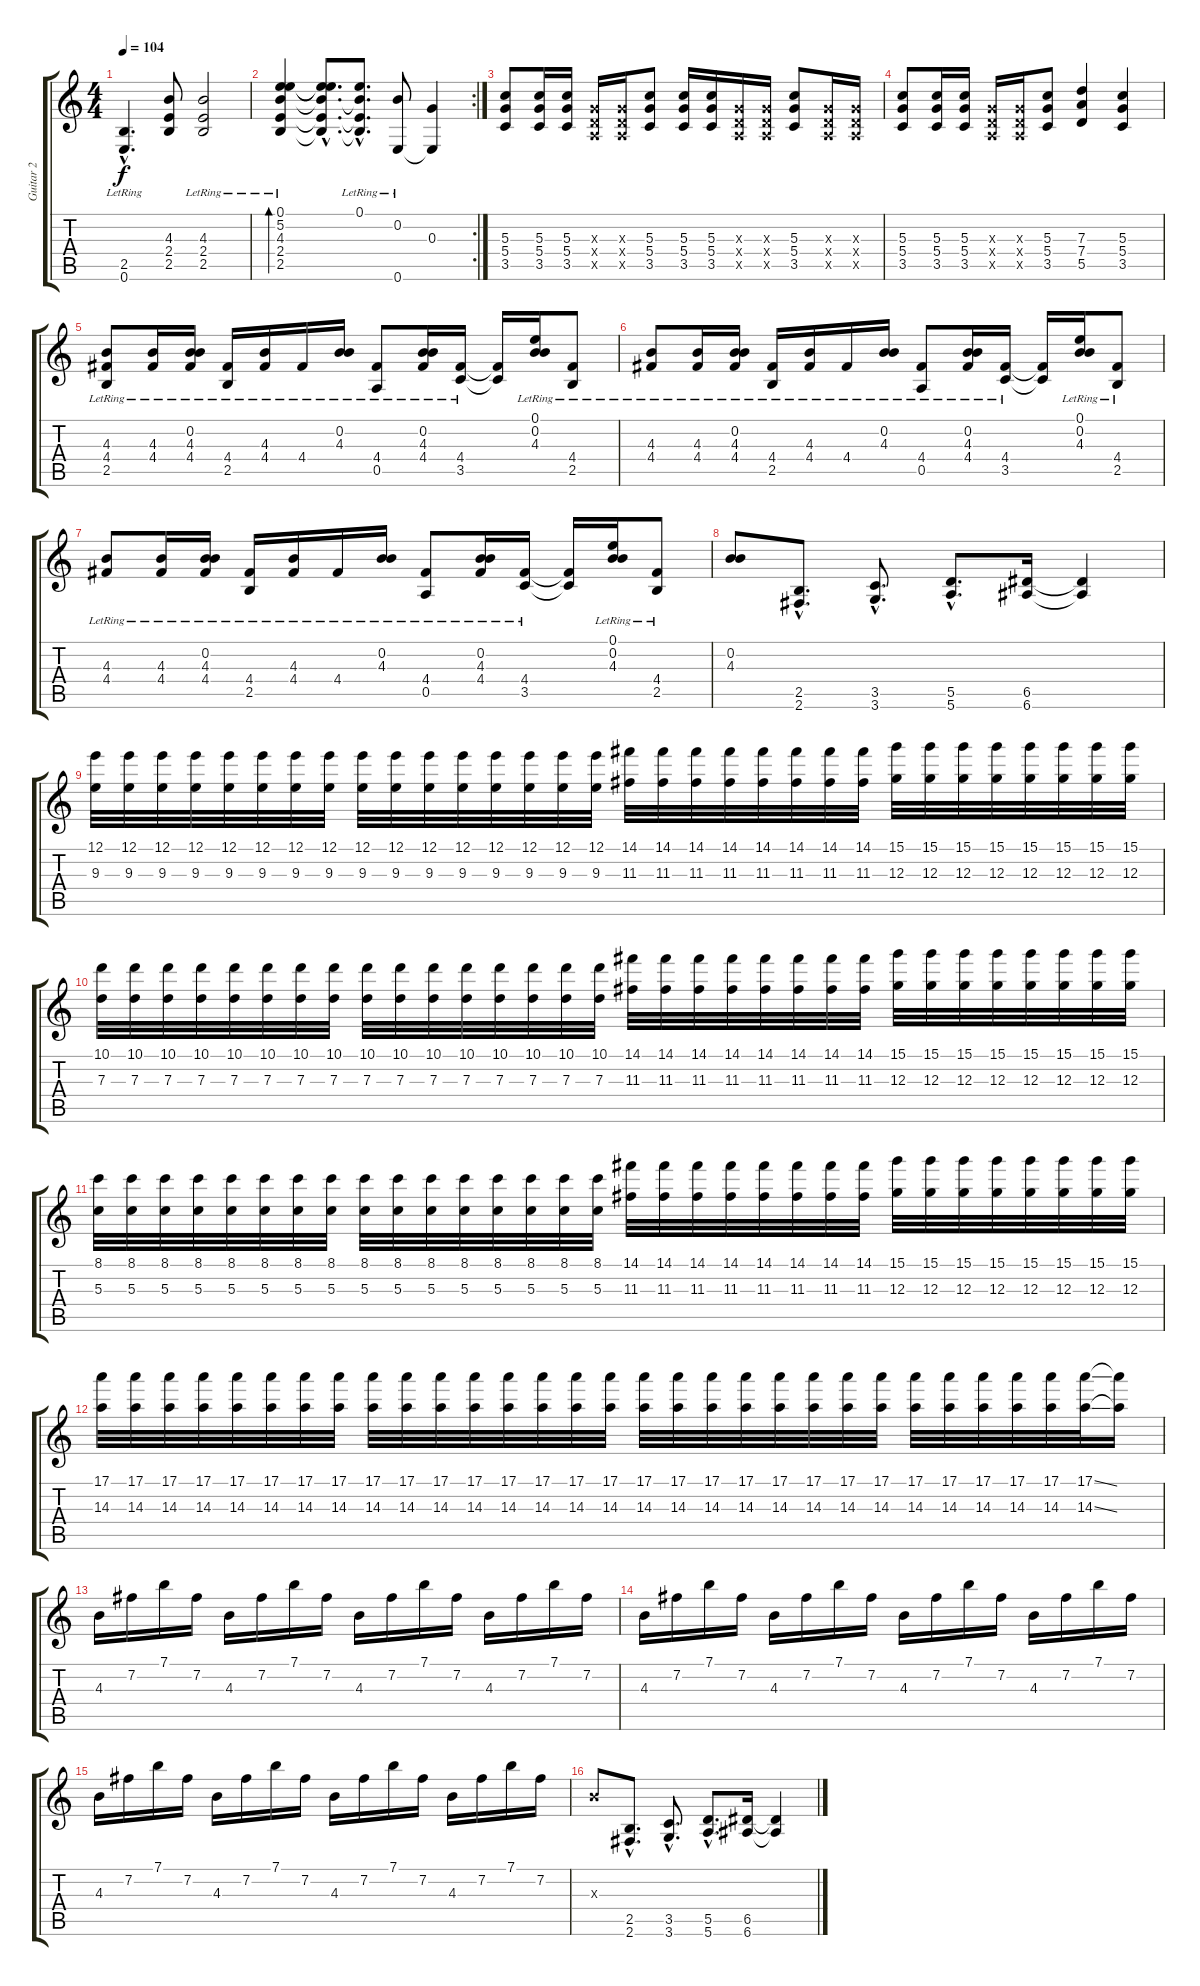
\track ("Guitar 2" "Guitar 2") {instrument acousticguitarsteel}
\staff {score tabs}
\tuning (E4 B3 G3 D3 A2 E2) {hide}
\ts (4 4)
\tempo 104
\clef g2
\ks c
(2.5{hac lr} 0.6{hac lr}).4{d dy f} (4.3 2.4 2.5).8 (4.3{lr} 2.4{lr} 2.5{lr}).2 |
\rc 2
(0.1{lr} 5.2{lr} 4.3{lr} 2.4{lr} 2.5{lr}).4{bd 120} (0.1{hac t} 5.2{hac t} 4.3{hac t} 2.4{hac t} 2.5{hac t}).8{d} (0.1{hac lr} 4.3{hac t} 2.4{hac t} 2.5{hac t}).8{d} (0.2{lr} 0.6).8 (0.3 0.6{t}).4 |
(5.3 5.4 3.5).8 (5.3 5.4 3.5).16 (5.3 5.4 3.5).16 (0.3{x} 0.4{x} 0.5{x}).16 (0.3{x} 0.4{x} 0.5{x}).16 (5.3 5.4 3.5).8 (5.3 5.4 3.5).16 (5.3 5.4 3.5).16 (0.3{x} 0.4{x} 0.5{x}).16 (0.3{x} 0.4{x} 0.5{x}).16 (5.3 5.4 3.5).8 (0.3{x} 0.4{x} 0.5{x}).16 (0.3{x} 0.4{x} 0.5{x}).16 |
(5.3 5.4 3.5).8 (5.3 5.4 3.5).16 (5.3 5.4 3.5).16 (0.3{x} 0.4{x} 0.5{x}).16 (0.3{x} 0.4{x} 0.5{x}).16 (5.3 5.4 3.5).8 (7.3 7.4 5.5).4 (5.3 5.4 3.5).4 |
(4.3{lr} 4.4{lr} 2.5{lr}).8 (4.3{lr} 4.4{lr}).16 (0.2{lr} 4.3{lr} 4.4{lr}).16 (4.4 2.5{lr}).16 (4.3{lr} 4.4).16 4.4{lr}.16 (0.2{lr} 4.3{lr}).16 (4.4{lr} 0.5{lr}).8 (0.2{lr} 4.3{lr} 4.4).16 (4.4{lr} 3.5{lr}).16 (4.4{t} 3.5{t}).16 (0.1{lr} 0.2{lr} 4.3{lr}).16 (4.4{lr} 2.5{lr}).8 |
(4.3{lr} 4.4{lr}).8 (4.3{lr} 4.4{lr}).16 (0.2{lr} 4.3{lr} 4.4{lr}).16 (4.4 2.5{lr}).16 (4.3{lr} 4.4).16 4.4{lr}.16 (0.2{lr} 4.3{lr}).16 (4.4{lr} 0.5{lr}).8 (0.2{lr} 4.3{lr} 4.4).16 (4.4{lr} 3.5{lr}).16 (4.4{t} 3.5{t}).16 (0.1{lr} 0.2{lr} 4.3{lr}).16 (4.4{lr} 2.5{lr}).8 |
(4.3{lr} 4.4{lr}).8 (4.3{lr} 4.4{lr}).16 (0.2{lr} 4.3{lr} 4.4{lr}).16 (4.4 2.5{lr}).16 (4.3{lr} 4.4).16 4.4{lr}.16 (0.2{lr} 4.3{lr}).16 (4.4{lr} 0.5{lr}).8 (0.2{lr} 4.3{lr} 4.4).16 (4.4{lr} 3.5{lr}).16 (4.4{t} 3.5{t}).16 (0.1{lr} 0.2{lr} 4.3{lr}).16 (4.4{lr} 2.5{lr}).8 |
(0.2 4.3).8 (2.5{hac} 2.6{hac}).8{d} (3.5{hac} 3.6{hac}).8{d} (5.5{hac} 5.6{hac}).8{d} (6.5 6.6).16 (6.5{t} 6.6{t}).4 |
(12.1 9.3).32 (12.1 9.3).32 (12.1 9.3).32 (12.1 9.3).32 (12.1 9.3).32 (12.1 9.3).32 (12.1 9.3).32 (12.1 9.3).32 (12.1 9.3).32 (12.1 9.3).32 (12.1 9.3).32 (12.1 9.3).32 (12.1 9.3).32 (12.1 9.3).32 (12.1 9.3).32 (12.1 9.3).32 (14.1 11.3).32 (14.1 11.3).32 (14.1 11.3).32 (14.1 11.3).32 (14.1 11.3).32 (14.1 11.3).32 (14.1 11.3).32 (14.1 11.3).32 (15.1 12.3).32 (15.1 12.3).32 (15.1 12.3).32 (15.1 12.3).32 (15.1 12.3).32 (15.1 12.3).32 (15.1 12.3).32 (15.1 12.3).32 |
(10.1 7.3).32 (10.1 7.3).32 (10.1 7.3).32 (10.1 7.3).32 (10.1 7.3).32 (10.1 7.3).32 (10.1 7.3).32 (10.1 7.3).32 (10.1 7.3).32 (10.1 7.3).32 (10.1 7.3).32 (10.1 7.3).32 (10.1 7.3).32 (10.1 7.3).32 (10.1 7.3).32 (10.1 7.3).32 (14.1 11.3).32 (14.1 11.3).32 (14.1 11.3).32 (14.1 11.3).32 (14.1 11.3).32 (14.1 11.3).32 (14.1 11.3).32 (14.1 11.3).32 (15.1 12.3).32 (15.1 12.3).32 (15.1 12.3).32 (15.1 12.3).32 (15.1 12.3).32 (15.1 12.3).32 (15.1 12.3).32 (15.1 12.3).32 |
(8.1 5.3).32 (8.1 5.3).32 (8.1 5.3).32 (8.1 5.3).32 (8.1 5.3).32 (8.1 5.3).32 (8.1 5.3).32 (8.1 5.3).32 (8.1 5.3).32 (8.1 5.3).32 (8.1 5.3).32 (8.1 5.3).32 (8.1 5.3).32 (8.1 5.3).32 (8.1 5.3).32 (8.1 5.3).32 (14.1 11.3).32 (14.1 11.3).32 (14.1 11.3).32 (14.1 11.3).32 (14.1 11.3).32 (14.1 11.3).32 (14.1 11.3).32 (14.1 11.3).32 (15.1 12.3).32 (15.1 12.3).32 (15.1 12.3).32 (15.1 12.3).32 (15.1 12.3).32 (15.1 12.3).32 (15.1 12.3).32 (15.1 12.3).32 |
(17.1 14.3).32 (17.1 14.3).32 (17.1 14.3).32 (17.1 14.3).32 (17.1 14.3).32 (17.1 14.3).32 (17.1 14.3).32 (17.1 14.3).32 (17.1 14.3).32 (17.1 14.3).32 (17.1 14.3).32 (17.1 14.3).32 (17.1 14.3).32 (17.1 14.3).32 (17.1 14.3).32 (17.1 14.3).32 (17.1 14.3).32 (17.1 14.3).32 (17.1 14.3).32 (17.1 14.3).32 (17.1 14.3).32 (17.1 14.3).32 (17.1 14.3).32 (17.1 14.3).32 (17.1 14.3).32 (17.1 14.3).32 (17.1 14.3).32 (17.1 14.3).32 (17.1 14.3).32 (17.1{ss} 14.3{ss}).32 (17.1{t} 14.3{t}).16 |
4.3.16 7.2.16 7.1.16 7.2.16 4.3.16 7.2.16 7.1.16 7.2.16 4.3.16 7.2.16 7.1.16 7.2.16 4.3.16 7.2.16 7.1.16 7.2.16 |
4.3.16 7.2.16 7.1.16 7.2.16 4.3.16 7.2.16 7.1.16 7.2.16 4.3.16 7.2.16 7.1.16 7.2.16 4.3.16 7.2.16 7.1.16 7.2.16 |
4.3.16 7.2.16 7.1.16 7.2.16 4.3.16 7.2.16 7.1.16 7.2.16 4.3.16 7.2.16 7.1.16 7.2.16 4.3.16 7.2.16 7.1.16 7.2.16 |
4.3{x}.8 (2.5{hac} 2.6{hac}).8{d} (3.5{hac} 3.6{hac}).8{d} (5.5{hac} 5.6{hac}).8{d} (6.5 6.6).16 (6.5{t} 6.6{t}).4
